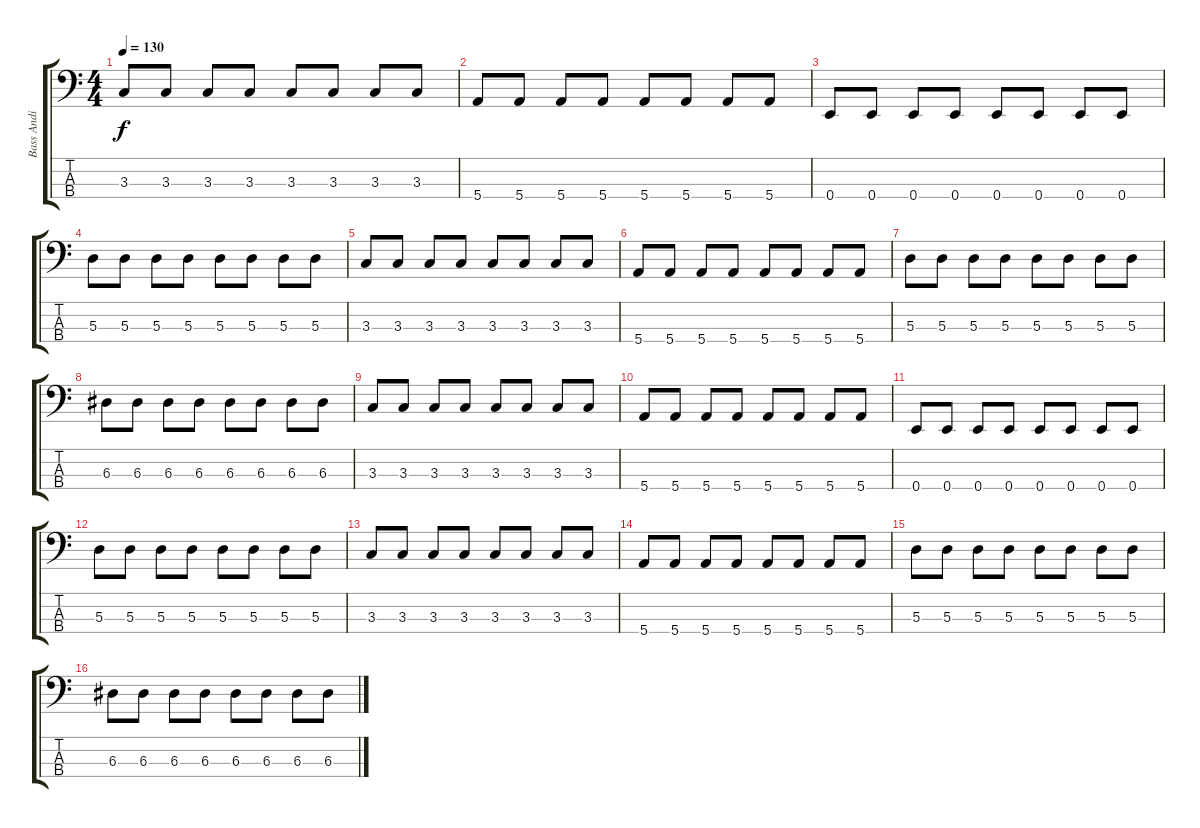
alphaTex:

\track ("Bass Andi" "Bass Andi") {instrument electricbasspick}
\staff {score tabs}
\tuning (G2 D2 A1 E1) {hide}
\ts (4 4)
\tempo 130
\clef f4
\ks c
3.3.8{dy f} 3.3.8 3.3.8 3.3.8 3.3.8 3.3.8 3.3.8 3.3.8 |
5.4.8 5.4.8 5.4.8 5.4.8 5.4.8 5.4.8 5.4.8 5.4.8 |
0.4.8 0.4.8 0.4.8 0.4.8 0.4.8 0.4.8 0.4.8 0.4.8 |
5.3.8 5.3.8 5.3.8 5.3.8 5.3.8 5.3.8 5.3.8 5.3.8 |
3.3.8 3.3.8 3.3.8 3.3.8 3.3.8 3.3.8 3.3.8 3.3.8 |
5.4.8 5.4.8 5.4.8 5.4.8 5.4.8 5.4.8 5.4.8 5.4.8 |
5.3.8 5.3.8 5.3.8 5.3.8 5.3.8 5.3.8 5.3.8 5.3.8 |
6.3.8 6.3.8 6.3.8 6.3.8 6.3.8 6.3.8 6.3.8 6.3.8 |
3.3.8 3.3.8 3.3.8 3.3.8 3.3.8 3.3.8 3.3.8 3.3.8 |
5.4.8 5.4.8 5.4.8 5.4.8 5.4.8 5.4.8 5.4.8 5.4.8 |
0.4.8 0.4.8 0.4.8 0.4.8 0.4.8 0.4.8 0.4.8 0.4.8 |
5.3.8 5.3.8 5.3.8 5.3.8 5.3.8 5.3.8 5.3.8 5.3.8 |
3.3.8 3.3.8 3.3.8 3.3.8 3.3.8 3.3.8 3.3.8 3.3.8 |
5.4.8 5.4.8 5.4.8 5.4.8 5.4.8 5.4.8 5.4.8 5.4.8 |
5.3.8 5.3.8 5.3.8 5.3.8 5.3.8 5.3.8 5.3.8 5.3.8 |
6.3.8 6.3.8 6.3.8 6.3.8 6.3.8 6.3.8 6.3.8 6.3.8
